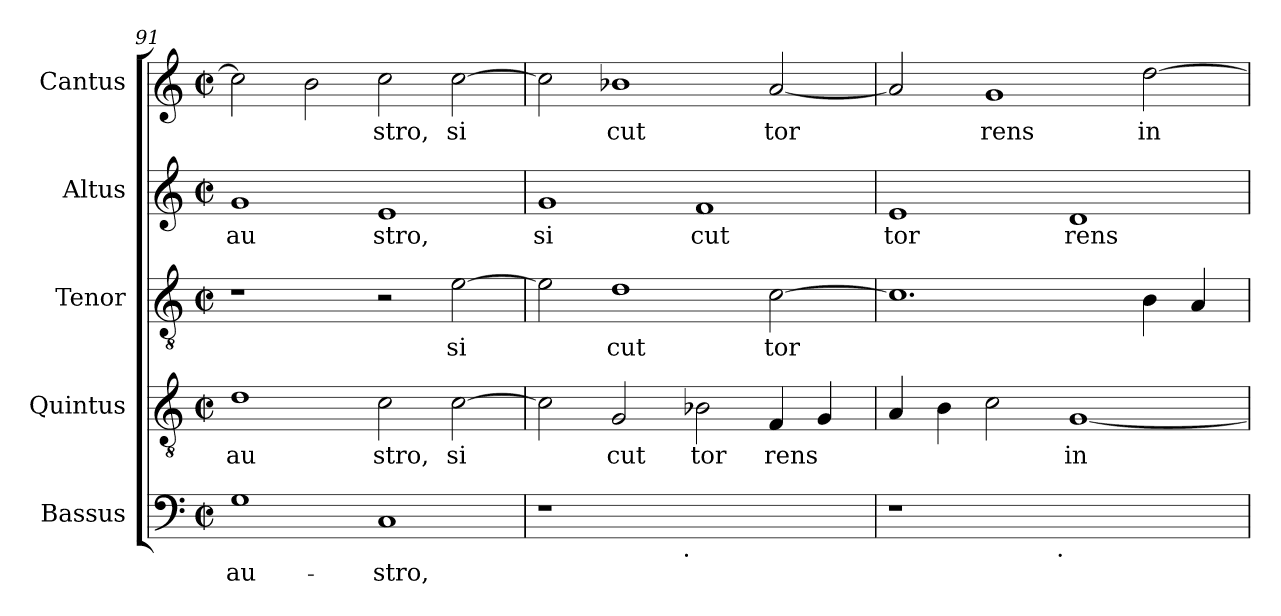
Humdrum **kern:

**kern	**text	**kern	**text	**kern	**text	**kern	**text	**kern	**text
*part5	*part5	*part4	*part4	*part3	*part3	*part2	*part2	*part1	*part1
*staff5	*staff5	*staff4	*staff4	*staff3	*staff3	*staff2	*staff2	*staff1	*staff1
*I"Bassus	*	*I"Quintus	*	*I"Tenor	*	*I"Altus	*	*I"Cantus	*
*clefF4	*	*clefGv2	*	*clefGv2	*	*clefG2	*	*clefG2	*
*k[]	*	*k[]	*	*k[]	*	*k[]	*	*k[]	*
*C:	*	*C:	*	*C:	*	*C:	*	*C:	*
*M2/2	*	*M2/2	*	*M2/2	*	*M2/2	*	*M2/2	*
*met(c|)	*	*met(c|)	*	*met(c|)	*	*met(c|)	*	*met(c|)	*
=91	=91	=91	=91	=91	=91	=91	=91	=91	=91
!	!LO:LY:b:cj	!	!LO:LY:b:cj	!	!	!	!LO:LY:b:cj	!	!LO:LY:b:cj
1G	au-	1d	au	1r	.	1g	au	2cc\]	.
!	!	!	!	!	!	!	!	!	!LO:LY:b:cj
.	.	.	.	.	.	.	.	2b\	.
!	!LO:LY:b:cj	!	!LO:LY:b:cj	!	!	!	!LO:LY:b:cj	!	!LO:LY:b:cj
1C	-stro,	2c\	stro,	2r	.	1e	stro,	2cc\	stro,
!	!	!	!LO:LY:b:cj	!	!LO:LY:b:cj	!	!	!	!LO:LY:b:cj
.	.	[>2c\	si	[>2e\	si	.	.	[>2cc\	si
=92	=92	=92	=92	=92	=92	=92	=92	=92	=92
!	!	!	!LO:LY:b:cj	!	!LO:LY:b:cj	!	!LO:LY:b:cj	!	!LO:LY:b:cj
*^	*	*	*	*	*	*	*	*	*
1r	2ryy	.	2c\]	.	2e\]	.	1g	si	2cc\]	.
!	!	!	!	!LO:LY:b:cj	!	!LO:LY:b:cj	!	!	!	!LO:LY:b:cj
.	4...ryy	.	2G/	cut	1d	cut	.	.	1b-X	cut
!	!LO:TX:b:t=.	!	!	!	!	!	!	!	!	!
.	1ryy	.	.	.	.	.	.	.	.	.
!	!	!	!	!LO:LY:b:cj	!	!	!	!LO:LY:b:cj	!	!
1ryy	.	.	2B-X\	tor	.	.	1f	cut	.	.
!	!	!	!	!LO:LY:b:cj	!	!LO:LY:b:cj	!	!	!	!LO:LY:b:cj
.	.	.	4F/	rens	[>2c\	tor	.	.	[<2a/	tor
!	!	!	!	!LO:LY:b:cj	!	!	!	!	!	!
.	.	.	4G/	.	.	.	.	.	.	.
.	32ryy	.	.	.	.	.	.	.	.	.
=93	=93	=93	=93	=93	=93	=93	=93	=93	=93	=93
!	!	!	!	!LO:LY:b:cj	!	!LO:LY:b:cj	!	!LO:LY:b:cj	!	!LO:LY:b:cj
1r	2ryy	.	4A/	.	1.c]	.	1e	tor	2a/]	.
!	!	!	!	!LO:LY:b:cj	!	!	!	!	!	!
.	.	.	4B\	.	.	.	.	.	.	.
!	!	!	!	!LO:LY:b:cj	!	!	!	!	!	!LO:LY:b:cj
.	4...ryy	.	2c\	.	.	.	.	.	1g	rens
!	!LO:TX:b:t=.	!	!	!	!	!	!	!	!	!
.	1ryy	.	.	.	.	.	.	.	.	.
!	!	!	!	!LO:LY:b:cj	!	!	!	!LO:LY:b:cj	!	!
1ryy	.	.	[<1G	in	.	.	1d	rens	.	.
!	!	!	!	!	!	!LO:LY:b:cj	!	!	!	!LO:LY:b:cj
.	.	.	.	.	4B\	.	.	.	[>2dd\	in
!	!	!	!	!	!	!LO:LY:b:cj	!	!	!	!
.	.	.	.	.	4A/	.	.	.	.	.
.	32ryy	.	.	.	.	.	.	.	.	.
*v	*v	*	*	*	*	*	*	*	*	*
=	=	=	=	=	=	=	=	=	=
*-	*-	*-	*-	*-	*-	*-	*-	*-	*-
